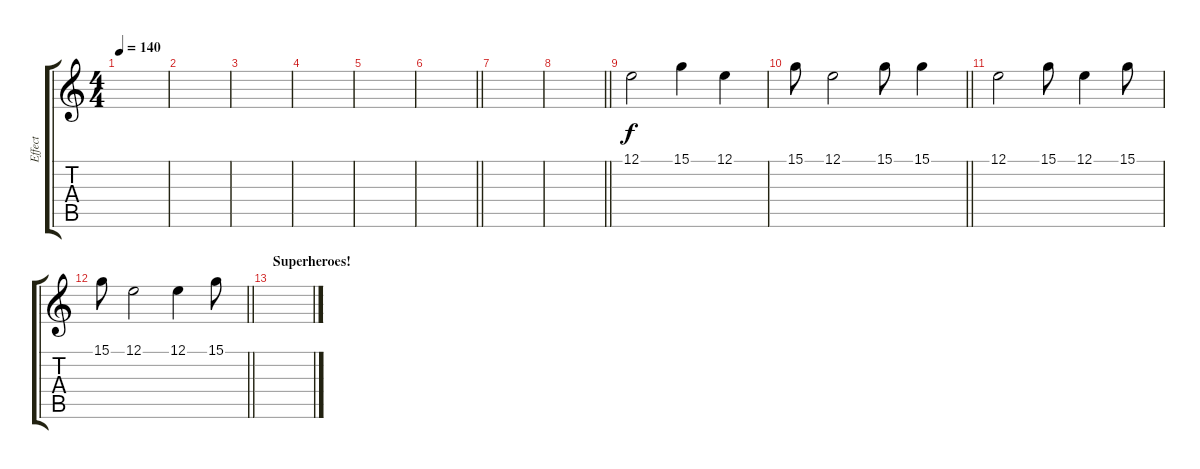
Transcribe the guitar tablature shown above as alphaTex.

\track ("Effect" "Effect") {instrument birdtweet}
\staff {score tabs}
\tuning (E4 B3 G3 D3 A2 E2) {hide}
\ts (4 4)
\tempo 140
\clef g2
\ks c
|
|
|
|
|
\barLineRight lightlight
|
|
\barLineRight lightlight
|
12.1.2 15.1.4 12.1.4 |
\barLineRight lightlight
15.1.8 12.1.2 15.1.8 15.1.4 |
12.1.2 15.1.8 12.1.4 15.1.8 |
\barLineRight lightlight
15.1.8 12.1.2 12.1.4 15.1.8 |
\section ("" "Superheroes!")
